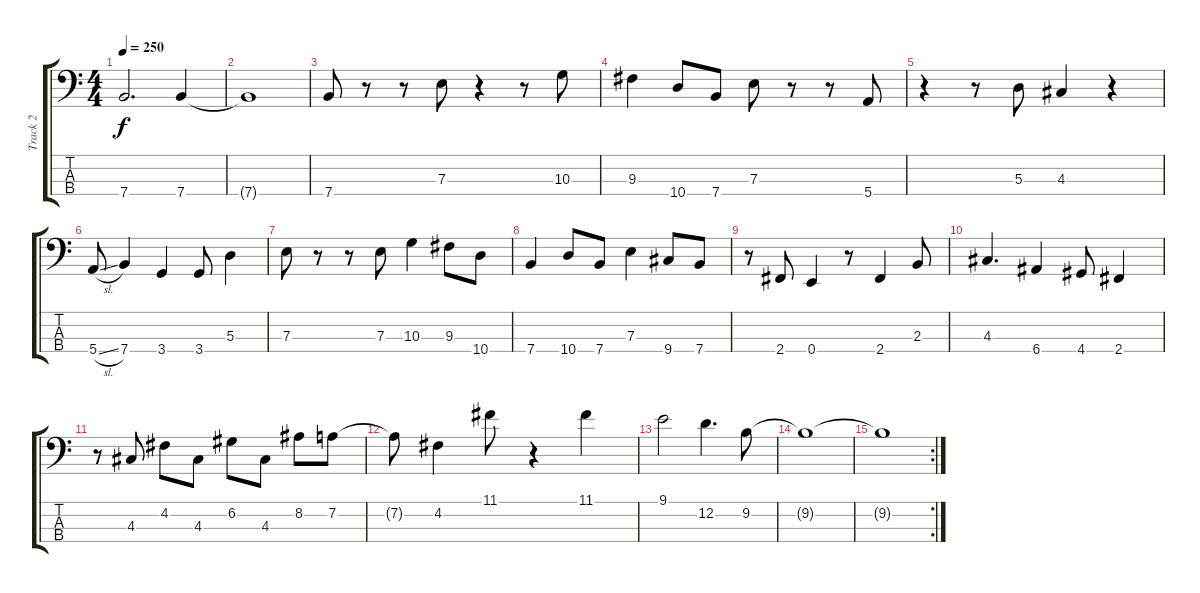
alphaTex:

\track ("Track 2" "Track 2") {instrument electricbassfinger}
\staff {score tabs}
\tuning (G2 D2 A1 E1) {hide}
\ts (4 4)
\tempo 250
\clef f4
\ks c
7.4.2{d dy f} 7.4.4 |
7.4{t}.1 |
7.4.8 r.8 r.8 7.3.8 r.4 r.8 10.3.8 |
9.3.4 10.4.8 7.4.8 7.3.8 r.8 r.8 5.4.8 |
r.4 r.8 5.3.8 4.3.4 r.4 |
5.4{sl}.8 7.4.4 3.4.4 3.4.8 5.3.4 |
7.3.8 r.8 r.8 7.3.8 10.3.4 9.3.8 10.4.8 |
7.4.4 10.4.8 7.4.8 7.3.4 9.4.8 7.4.8 |
r.8 2.4.8 0.4.4 r.8 2.4.4 2.3.8 |
4.3.4{d} 6.4.4 4.4.8 2.4.4 |
r.8 4.3.8 4.2.8 4.3.8 6.2.8 4.3.8 8.2.8 7.2.8 |
7.2{t}.8 4.2.4 11.1.8 r.4 11.1.4 |
9.1.2 12.2.4{d} 9.2.8 |
9.2{t}.1 |
\rc 2
9.2{t}.1
